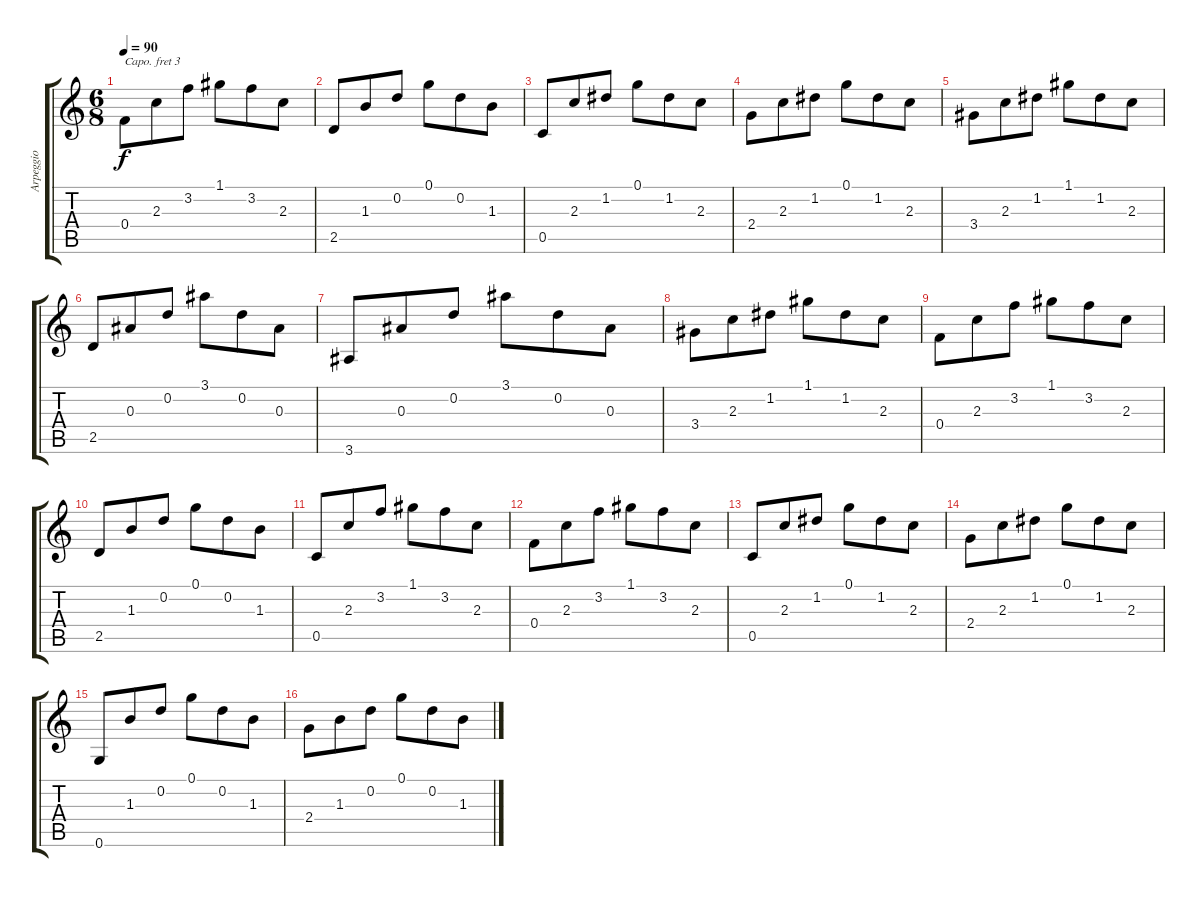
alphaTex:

\track ("Arpeggio" "Arpeggio") {instrument acousticguitarnylon}
\staff {score tabs}
\capo 3
\tuning (E4 B3 G3 D3 A2 E2) {hide}
\ts (6 8)
\tempo 90
\clef g2
\ks c
0.4.8{dy f} 2.3.8 3.2.8 1.1.8 3.2.8 2.3.8 |
2.5.8 1.3.8 0.2.8 0.1.8 0.2.8 1.3.8 |
0.5.8 2.3.8 1.2.8 0.1.8 1.2.8 2.3.8 |
2.4.8 2.3.8 1.2.8 0.1.8 1.2.8 2.3.8 |
3.4.8 2.3.8 1.2.8 1.1.8 1.2.8 2.3.8 |
2.5.8 0.3.8 0.2.8 3.1.8 0.2.8 0.3.8 |
3.6.8 0.3.8 0.2.8 3.1.8 0.2.8 0.3.8 |
3.4.8 2.3.8 1.2.8 1.1.8 1.2.8 2.3.8 |
0.4.8 2.3.8 3.2.8 1.1.8 3.2.8 2.3.8 |
2.5.8 1.3.8 0.2.8 0.1.8 0.2.8 1.3.8 |
0.5.8 2.3.8 3.2.8 1.1.8 3.2.8 2.3.8 |
0.4.8 2.3.8 3.2.8 1.1.8 3.2.8 2.3.8 |
0.5.8 2.3.8 1.2.8 0.1.8 1.2.8 2.3.8 |
2.4.8 2.3.8 1.2.8 0.1.8 1.2.8 2.3.8 |
0.6.8 1.3.8 0.2.8 0.1.8 0.2.8 1.3.8 |
2.4.8 1.3.8 0.2.8 0.1.8 0.2.8 1.3.8
